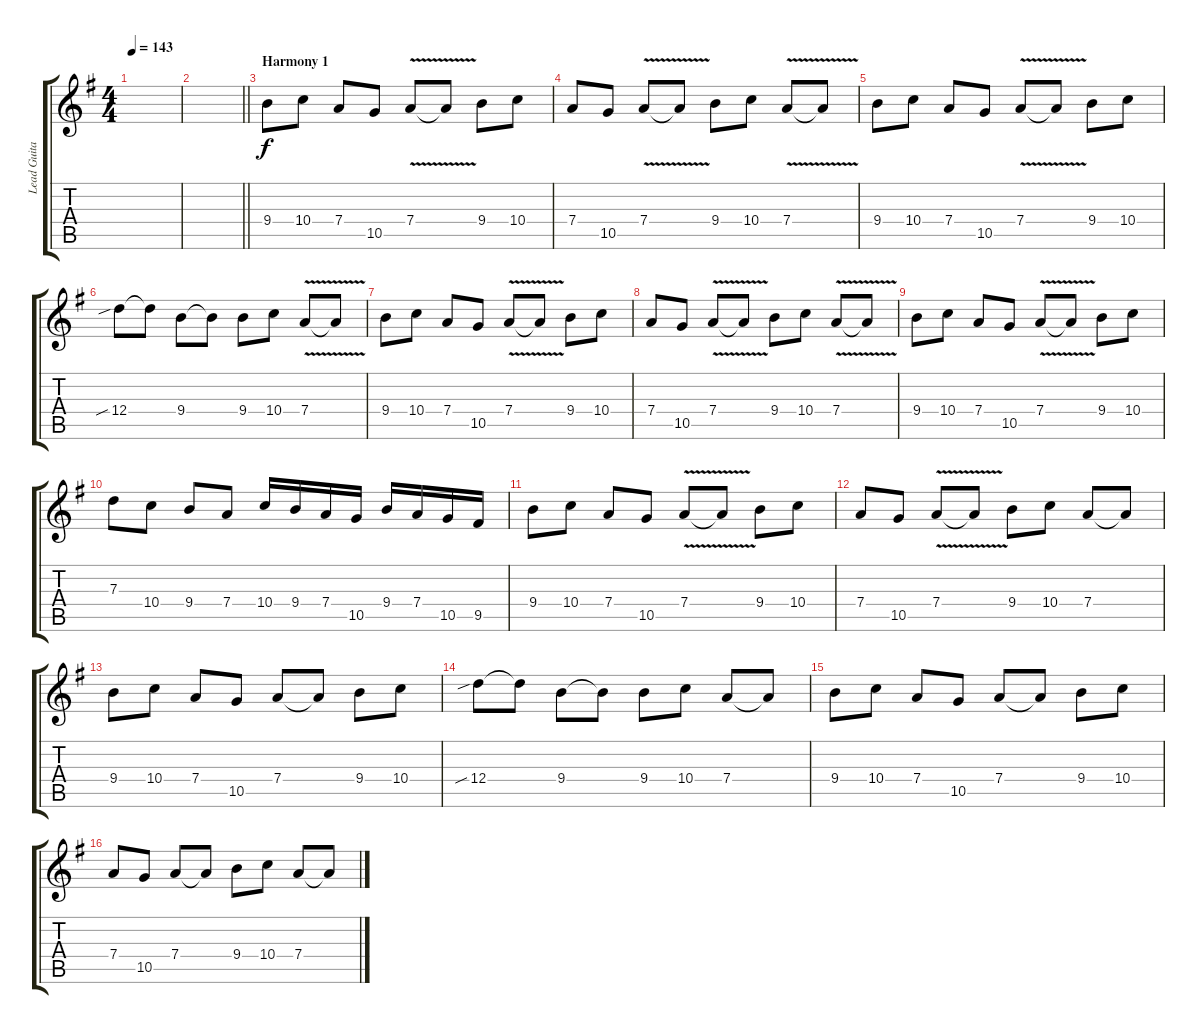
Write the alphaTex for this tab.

\track ("Lead Guitar 1 (Mustaine)" "Lead Guita") {instrument distortionguitar}
\staff {score tabs}
\tuning (E4 B3 G3 D3 A2 E2) {hide}
\ts (4 4)
\tempo 143
\clef g2
\ks g
|
\barLineRight lightlight
|
\section ("" "Harmony 1")
9.4.8 10.4.8 7.4.8 10.5.8 7.4{v}.8 7.4{t}.8 9.4.8 10.4.8 |
7.4.8 10.5.8 7.4{v}.8 7.4{t}.8 9.4.8 10.4.8 7.4{v}.8 7.4{t}.8 |
9.4.8 10.4.8 7.4.8 10.5.8 7.4{v}.8 7.4{t}.8 9.4.8 10.4.8 |
12.4{sib}.8 12.4{t}.8 9.4.8 9.4{t}.8 9.4.8 10.4.8 7.4{v}.8 7.4{t}.8 |
9.4.8 10.4.8 7.4.8 10.5.8 7.4{v}.8 7.4{t}.8 9.4.8 10.4.8 |
7.4.8 10.5.8 7.4{v}.8 7.4{t}.8 9.4.8 10.4.8 7.4{v}.8 7.4{t}.8 |
9.4.8 10.4.8 7.4.8 10.5.8 7.4{v}.8 7.4{t}.8 9.4.8 10.4.8 |
7.3.8 10.4.8 9.4.8 7.4.8 10.4.16 9.4.16 7.4.16 10.5.16 9.4.16 7.4.16 10.5.16 9.5.16 |
9.4.8 10.4.8 7.4.8 10.5.8 7.4{v}.8 7.4{t}.8 9.4.8 10.4.8 |
7.4.8 10.5.8 7.4{v}.8 7.4{t}.8 9.4.8 10.4.8 7.4.8 7.4{t}.8 |
9.4.8 10.4.8 7.4.8 10.5.8 7.4.8 7.4{t}.8 9.4.8 10.4.8 |
12.4{sib}.8 12.4{t}.8 9.4.8 9.4{t}.8 9.4.8 10.4.8 7.4.8 7.4{t}.8 |
9.4.8 10.4.8 7.4.8 10.5.8 7.4.8 7.4{t}.8 9.4.8 10.4.8 |
7.4.8 10.5.8 7.4.8 7.4{t}.8 9.4.8 10.4.8 7.4.8 7.4{t}.8
